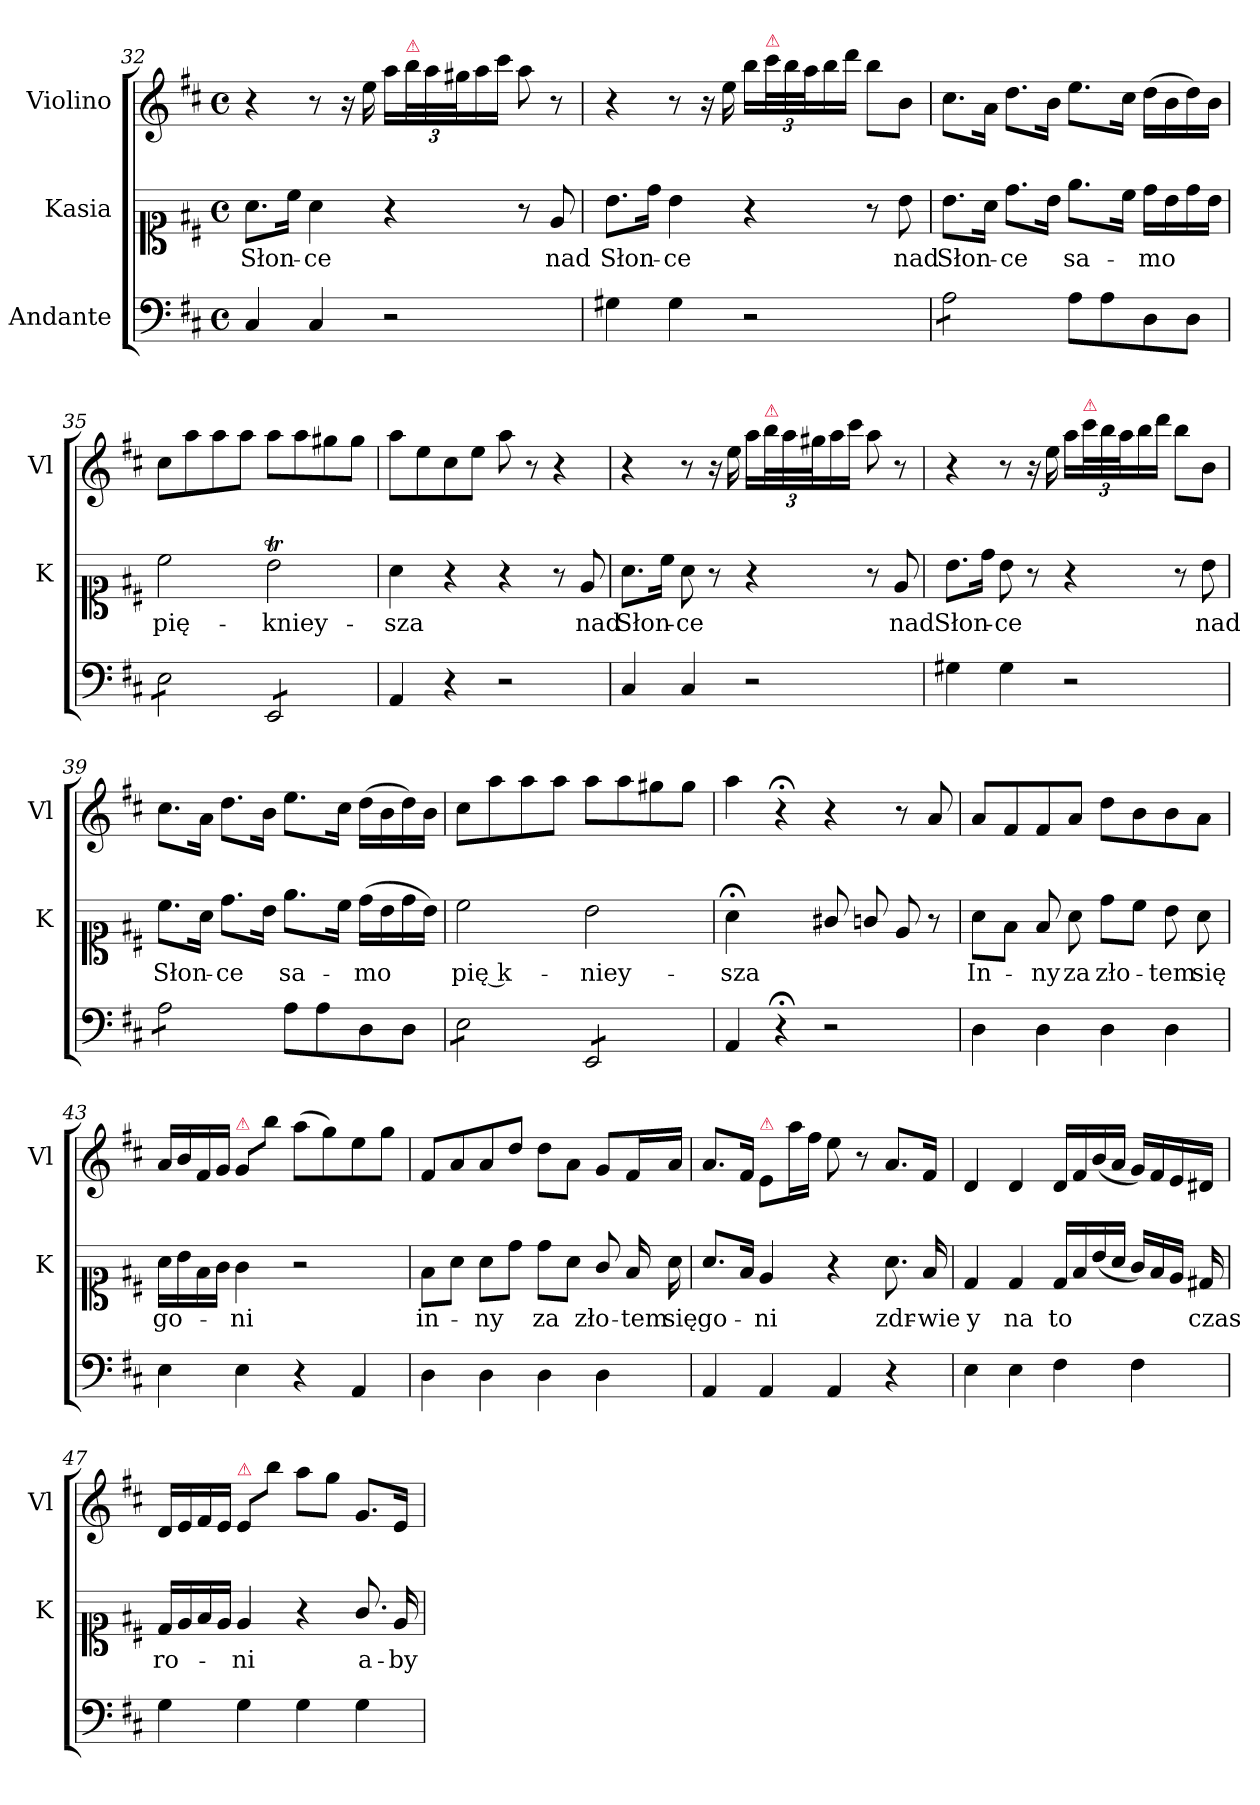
**kern	**kern	**text	**kern
*part3	*part2	*part2	*part1
*staff3	*staff2	*staff2	*staff1
*I"Andante	*I"Kasia	*	*I"Violino
*	*I'K	*	*I'Vl
*clefF4	*clefC1	*	*clefG2
*k[f#c#]	*k[f#c#]	*	*k[f#c#]
*D:	*D:	*	*D:
*M4/4	*M4/4	*	*M4/4
*met(c)	*met(c)	*	*met(c)
=32	=32	=32	=32
4C#/	8.a\L	Słon-	4r
.	16cc#\Jk	.	.
4C#/	4a\	-ce	8r
.	.	.	16r
.	.	.	16ee\
2r	4r	.	16aa\LL
!	!	!	!LO:TX:a:color=crimson:t=⚠
.	.	.	48bb\L
.	.	.	48aa\
.	.	.	48gg#X\J
.	.	.	16aa\
.	.	.	16ccc#\JJ
.	8r	.	8aa\
.	8e/	nad	8r
=33	=33	=33	=33
4G#X\	8.b\L	Słon-	4r
.	16dd\Jk	.	.
4G#\	4b\	-ce	8r
.	.	.	16r
.	.	.	16ee\
2r	4r	.	16bb\LL
!	!	!	!LO:TX:a:color=crimson:t=⚠
.	.	.	48ccc#\L
.	.	.	48bb\
.	.	.	48aa\J
.	.	.	16bb\
.	.	.	16ddd\JJ
.	8r	.	8bb\L
.	8b\	nad	8b\J
=34	=34	=34	=34
*tremolo	*	*	*
8A\L	8.b\L	Słon-	8.cc#\L
8A\	.	.	.
.	16a\Jk	.	16a\Jk
8A\	8.dd\L	-ce	8.dd\L
8A\J	.	.	.
*Xtremolo	*	*	*
.	16b\Jk	.	16b\Jk
8A\L	8.ee\L	sa-	8.ee\L
8A\	.	.	.
.	16cc#\Jk	.	16cc#\Jk
8D\	16dd\LL	-mo	(16dd\LL
.	16b\	.	16b\
8D\J	16dd\	.	16dd\)
.	16b\JJ	.	16b\JJ
=35	=35	=35	=35
*tremolo	*	*	*
8E\L	2cc#\	pię-	8cc#\L
8E\	.	.	8aa\
8E\	.	.	8aa\
8E\J	.	.	8aa\J
8EE/L	2bT\	-kniey-	8aa\L
8EE/	.	.	8aa\
8EE/	.	.	8gg#X\
8EE/J	.	.	8gg#\J
*Xtremolo	*	*	*
=36	=36	=36	=36
4AA/	4a\	-sza	8aa\L
.	.	.	8ee\
4r	4r	.	8cc#\
.	.	.	8ee\J
2r	4r	.	8aa\
.	.	.	8r
.	8r	.	4r
.	8e/	nad	.
=37	=37	=37	=37
4C#/	8.a\L	Słon-	4r
.	16cc#\Jk	.	.
4C#/	8a\	-ce	8r
.	8r	.	16r
.	.	.	16ee\
2r	4r	.	16aa\LL
!	!	!	!LO:TX:a:color=crimson:t=⚠
.	.	.	48bb\L
.	.	.	48aa\
.	.	.	48gg#X\J
.	.	.	16aa\
.	.	.	16ccc#\JJ
.	8r	.	8aa\
.	8e/	nad	8r
=38	=38	=38	=38
4G#X\	8.b\L	Słon-	4r
.	16dd\Jk	.	.
4G#\	8b\	-ce	8r
.	8r	.	16r
.	.	.	16ee\
2r	4r	.	16aa\LL
!	!	!	!LO:TX:a:color=crimson:t=⚠
.	.	.	48ccc#\L
.	.	.	48bb\
.	.	.	48aa\J
.	.	.	16bb\
.	.	.	16ddd\JJ
.	8r	.	8bb\L
.	8b\	nad	8b\J
=39	=39	=39	=39
*tremolo	*	*	*
8A\L	8.cc#\L	Słon-	8.cc#\L
8A\	.	.	.
.	16a\Jk	.	16a\Jk
8A\	8.dd\L	-ce	8.dd\L
8A\J	.	.	.
*Xtremolo	*	*	*
.	16b\Jk	.	16b\Jk
8A\L	8.ee\L	sa-	8.ee\L
8A\	.	.	.
.	16cc#\Jk	.	16cc#\Jk
8D\	(16dd\LL	-mo	(16dd\LL
.	16b\	.	16b\
8D\J	16dd\	.	16dd\)
.	16b\JJ)	.	16b\JJ
=40	=40	=40	=40
*tremolo	*	*	*
8E\L	2cc#\	pię k-	8cc#\L
8E\	.	.	8aa\
8E\	.	.	8aa\
8E\J	.	.	8aa\J
8EE/L	2b\	-niey-	8aa\L
8EE/	.	.	8aa\
8EE/	.	.	8gg#X\
8EE/J	.	.	8gg#\J
*Xtremolo	*	*	*
=41	=41	=41	=41
4AA/	4a;<\	-sza	4aa\
4r;<	4ryy	.	4r;<
2r	8g#X/	.	4r
.	8gn/	.	.
.	8e/	.	8r
.	8r	.	8a/
=42	=42	=42	=42
4D\	8a\L	In-	8a/L
.	8f#\J	.	8f#/
4D\	8f#/	-ny	8f#/
.	8a\	za	8a/J
4D\	8dd\L	zło-	8dd\L
.	8cc#\J	.	8b\
4D\	8b\	-tem	8b\
.	8a\	się	8a\J
=43	=43	=43	=43
4E\	16a\LL	go-	16a/LL
.	16b\	.	16b/
.	16f#\	.	16f#/
.	16g\JJ	.	16g/JJ
!	!	!	!LO:TX:a:color=crimson:t=⚠
4E\	4g\	-ni	8g/L
.	.	.	8bb\J
4r	2r	.	(8aa\L
.	.	.	8gg\)
4AA/	.	.	8ee\
.	.	.	8gg\J
=44	=44	=44	=44
4D\	8f#\L	in-	8f#/L
.	8a\J	.	8a/
4D\	8a\L	-ny	8a/
.	8dd\J	.	8dd/J
4D\	8dd\L	za	8dd\L
.	8a\J	.	8a\J
4D\	8g/	zło-	8g/L
.	16f#/	-tem	16f#/L
.	16a\	się	16a/JJ
=45	=45	=45	=45
4AA/	8.a/L	go-	8.a/L
.	16f#/Jk	.	16f#/Jk
!	!	!	!LO:TX:a:color=crimson:t=⚠
4AA/	4e/	-ni	8e/L
.	.	.	16aa\L
.	.	.	16ff#\JJ
4AA/	4r	.	8ee\
.	.	.	8r
4r	8.a\	zdr-	8.a/L
.	16f#/	-wie	16f#/Jk
=46	=46	=46	=46
4E\	4d/	y	4d/
4E\	4d/	na	4d/
4F#\	16d/LL	to	16d/LL
.	16f#/	.	16f#/
.	(16b/	.	(16b/
.	16a/JJ	.	16a/JJ
4F#\	16g/LL)	.	16g/LL)
.	16f#/	.	16f#/
.	16e/JJ	.	16e/
.	16d#X/	czas	16d#X/JJ
=47	=47	=47	=47
4G\	16d/LL	ro-	16d/LL
.	16e/	.	16e/
.	16f#/	.	16f#/
.	16e/JJ	.	16e/JJ
!	!	!	!LO:TX:a:color=crimson:t=⚠
4G\	4e/	-ni	8e/L
.	.	.	8bb\J
4G\	4r	.	8aa\L
.	.	.	8gg\J
4G\	8.g/	a-	8.g/L
.	16e/	-by	16e/Jk
=	=	=	=
*-	*-	*-	*-
